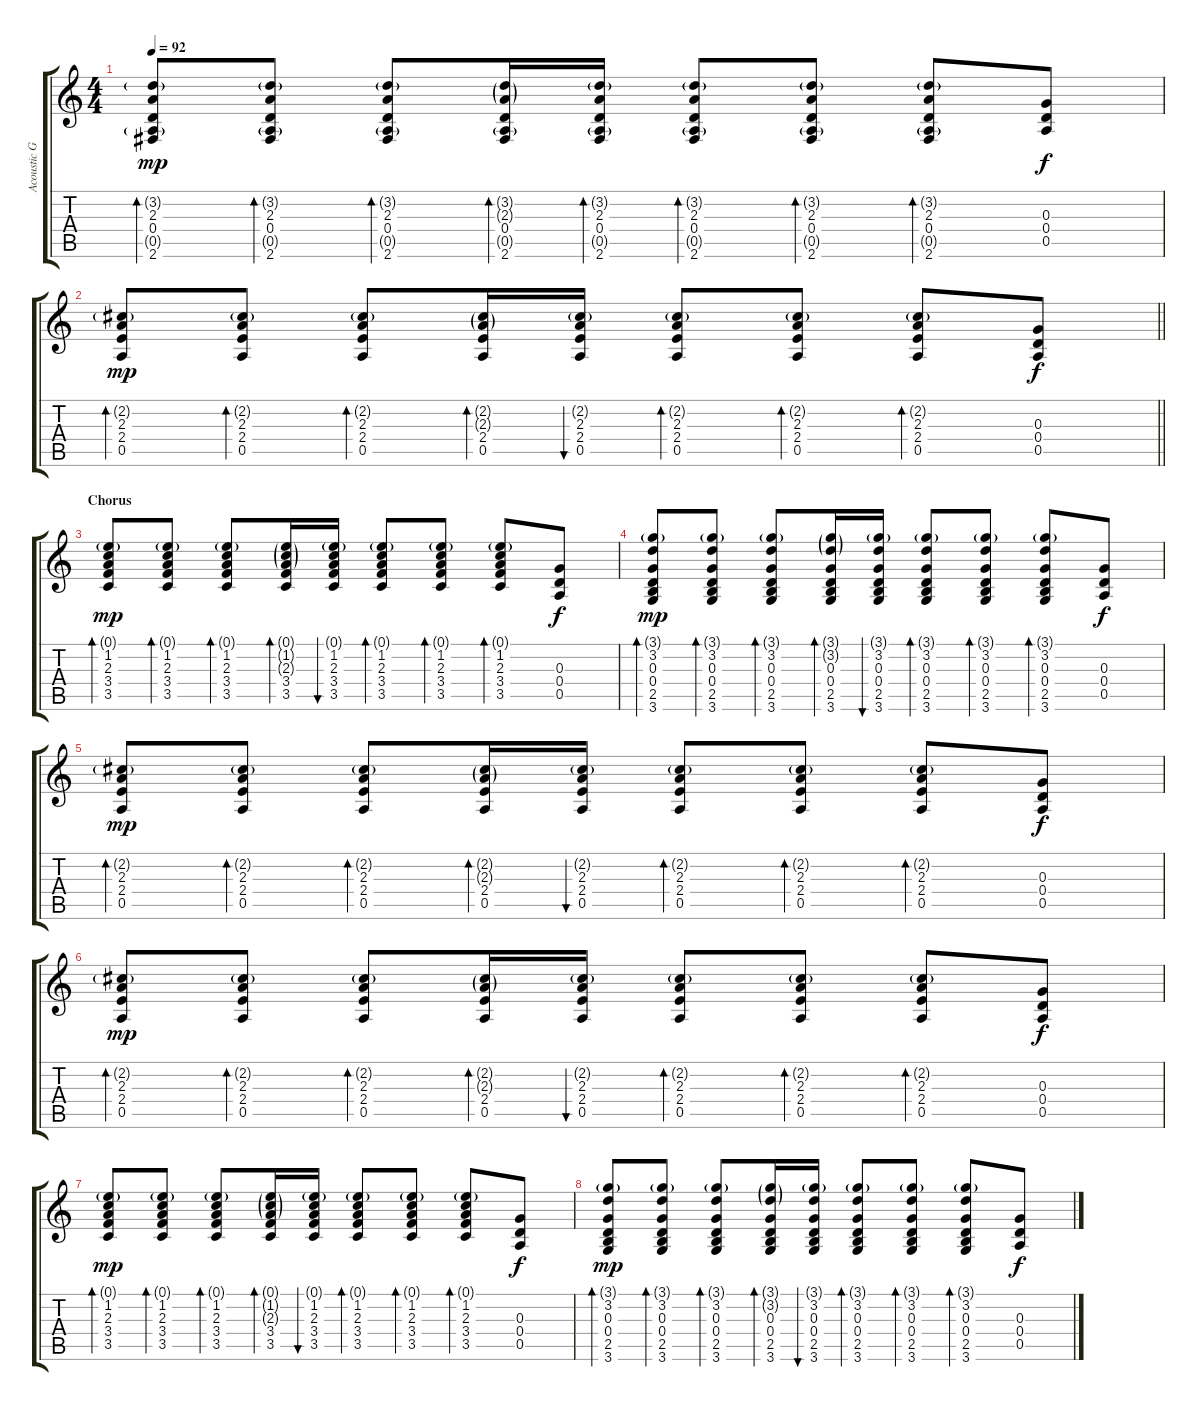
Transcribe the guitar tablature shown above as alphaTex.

\track ("Acoustic Guitar 1" "Acoustic G") {instrument acousticguitarsteel}
\staff {score tabs}
\tuning (E4 B3 G3 D3 A2 E2) {hide}
\ts (4 4)
\tempo 92
\clef g2
\ks c
(3.2{g} 2.3 0.4 0.5{g} 2.6).8{bd 30 dy mp} (3.2{g} 2.3 0.4 0.5{g} 2.6).8{bd 30} (3.2{g} 2.3 0.4 0.5{g} 2.6).8{bd 30} (3.2{g} 2.3{g} 0.4 0.5{g} 2.6).16{bd 30} (3.2{g} 2.3 0.4 0.5{g} 2.6).16{bd 30} (3.2{g} 2.3 0.4 0.5{g} 2.6).8{bd 30} (3.2{g} 2.3 0.4 0.5{g} 2.6).8{bd 30} (3.2{g} 2.3 0.4 0.5{g} 2.6).8{bd 30} (0.3 0.4 0.5).8{dy f} |
\barLineRight lightlight
(2.2{g} 2.3 2.4 0.5).8{bd 30 dy mp} (2.2{g} 2.3 2.4 0.5).8{bd 30} (2.2{g} 2.3 2.4 0.5).8{bd 30} (2.2{g} 2.3{g} 2.4 0.5).16{bd 30} (2.2{g} 2.3 2.4 0.5).16{bu 30} (2.2{g} 2.3 2.4 0.5).8{bd 30} (2.2{g} 2.3 2.4 0.5).8{bd 30} (2.2{g} 2.3 2.4 0.5).8{bd 30} (0.3 0.4 0.5).8{dy f} |
\section ("" "Chorus")
(0.1{g} 1.2 2.3 3.4 3.5).8{bd 30 dy mp} (0.1{g} 1.2 2.3 3.4 3.5).8{bd 30} (0.1{g} 1.2 2.3 3.4 3.5).8{bd 30} (0.1{g} 1.2{g} 2.3{g} 3.4 3.5).16{bd 30} (0.1{g} 1.2 2.3 3.4 3.5).16{bu 30} (0.1{g} 1.2 2.3 3.4 3.5).8{bd 30} (0.1{g} 1.2 2.3 3.4 3.5).8{bd 30} (0.1{g} 1.2 2.3 3.4 3.5).8{bd 30} (0.3 0.4 0.5).8{dy f} |
(3.1{g} 3.2 0.3 0.4 2.5 3.6).8{bd 30 dy mp} (3.1{g} 3.2 0.3 0.4 2.5 3.6).8{bd 30} (3.1{g} 3.2 0.3 0.4 2.5 3.6).8{bd 30} (3.1{g} 3.2{g} 0.3 0.4 2.5 3.6).16{bd 30} (3.1{g} 3.2 0.3 0.4 2.5 3.6).16{bu 30} (3.1{g} 3.2 0.3 0.4 2.5 3.6).8{bd 30} (3.1{g} 3.2 0.3 0.4 2.5 3.6).8{bd 30} (3.1{g} 3.2 0.3 0.4 2.5 3.6).8{bd 30} (0.3 0.4 0.5).8{dy f} |
(2.2{g} 2.3 2.4 0.5).8{bd 30 dy mp} (2.2{g} 2.3 2.4 0.5).8{bd 30} (2.2{g} 2.3 2.4 0.5).8{bd 30} (2.2{g} 2.3{g} 2.4 0.5).16{bd 30} (2.2{g} 2.3 2.4 0.5).16{bu 30} (2.2{g} 2.3 2.4 0.5).8{bd 30} (2.2{g} 2.3 2.4 0.5).8{bd 30} (2.2{g} 2.3 2.4 0.5).8{bd 30} (0.3 0.4 0.5).8{dy f} |
(2.2{g} 2.3 2.4 0.5).8{bd 30 dy mp} (2.2{g} 2.3 2.4 0.5).8{bd 30} (2.2{g} 2.3 2.4 0.5).8{bd 30} (2.2{g} 2.3{g} 2.4 0.5).16{bd 30} (2.2{g} 2.3 2.4 0.5).16{bu 30} (2.2{g} 2.3 2.4 0.5).8{bd 30} (2.2{g} 2.3 2.4 0.5).8{bd 30} (2.2{g} 2.3 2.4 0.5).8{bd 30} (0.3 0.4 0.5).8{dy f} |
(0.1{g} 1.2 2.3 3.4 3.5).8{bd 30 dy mp} (0.1{g} 1.2 2.3 3.4 3.5).8{bd 30} (0.1{g} 1.2 2.3 3.4 3.5).8{bd 30} (0.1{g} 1.2{g} 2.3{g} 3.4 3.5).16{bd 30} (0.1{g} 1.2 2.3 3.4 3.5).16{bu 30} (0.1{g} 1.2 2.3 3.4 3.5).8{bd 30} (0.1{g} 1.2 2.3 3.4 3.5).8{bd 30} (0.1{g} 1.2 2.3 3.4 3.5).8{bd 30} (0.3 0.4 0.5).8{dy f} |
(3.1{g} 3.2 0.3 0.4 2.5 3.6).8{bd 30 dy mp} (3.1{g} 3.2 0.3 0.4 2.5 3.6).8{bd 30} (3.1{g} 3.2 0.3 0.4 2.5 3.6).8{bd 30} (3.1{g} 3.2{g} 0.3 0.4 2.5 3.6).16{bd 30} (3.1{g} 3.2 0.3 0.4 2.5 3.6).16{bu 30} (3.1{g} 3.2 0.3 0.4 2.5 3.6).8{bd 30} (3.1{g} 3.2 0.3 0.4 2.5 3.6).8{bd 30} (3.1{g} 3.2 0.3 0.4 2.5 3.6).8{bd 30} (0.3 0.4 0.5).8{dy f}
